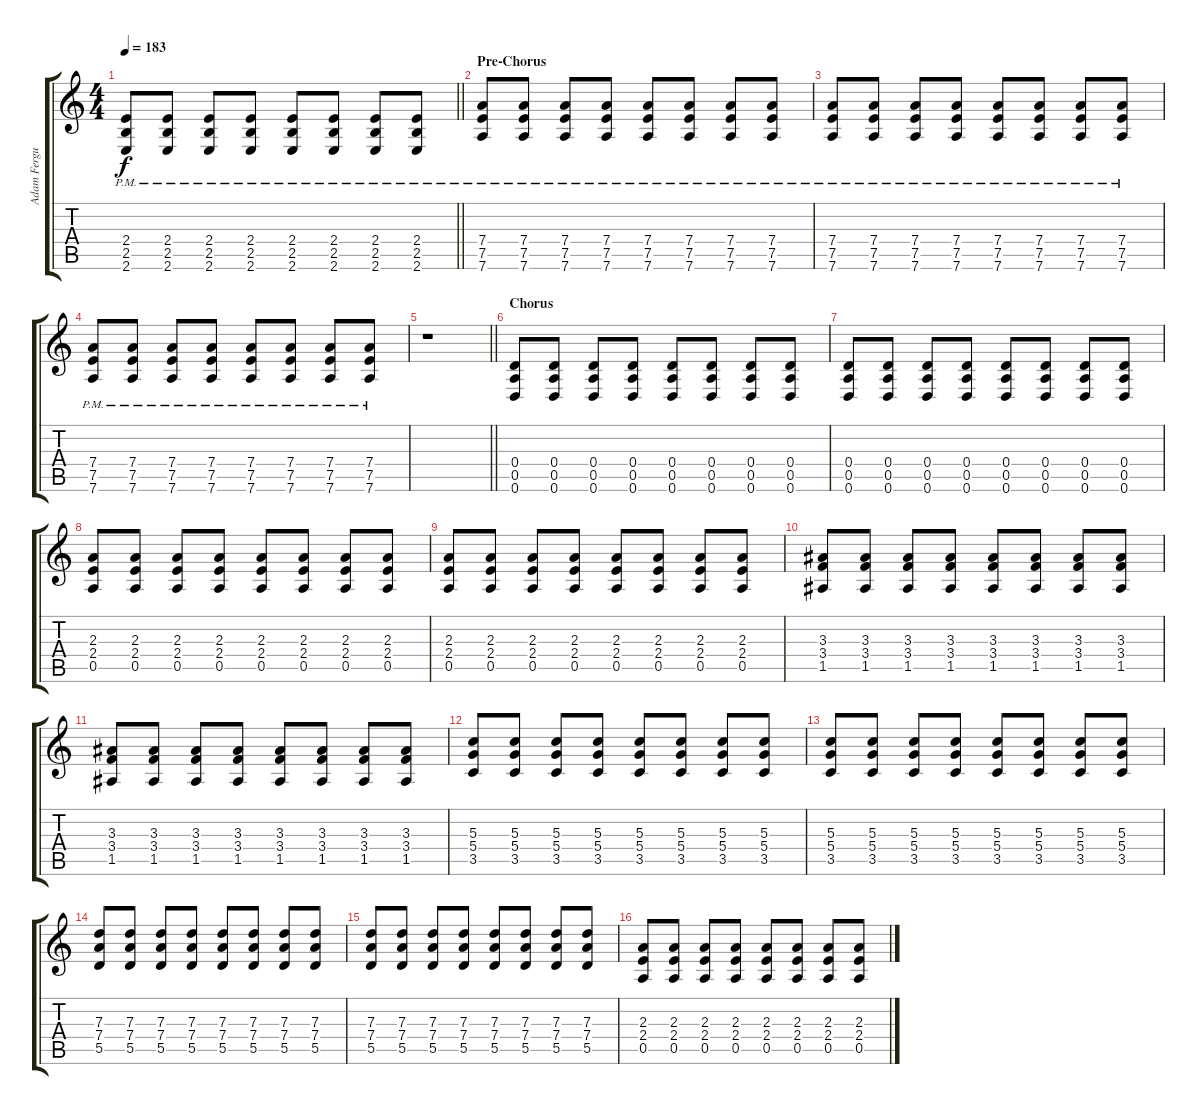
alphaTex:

\track ("Adam Ferguson - Guitar" "Adam Fergu") {instrument distortionguitar}
\staff {score tabs}
\tuning (D4 B3 G3 D3 A2 D2) {hide}
\ts (4 4)
\tempo 183
\clef g2
\barLineRight lightlight
\ks c
(2.4{pm} 2.5{pm} 2.6{pm}).8{dy f} (2.4{pm} 2.5{pm} 2.6{pm}).8 (2.4{pm} 2.5{pm} 2.6{pm}).8 (2.4{pm} 2.5{pm} 2.6{pm}).8 (2.4{pm} 2.5{pm} 2.6{pm}).8 (2.4{pm} 2.5{pm} 2.6{pm}).8 (2.4{pm} 2.5{pm} 2.6{pm}).8 (2.4{pm} 2.5{pm} 2.6{pm}).8 |
\section ("" "Pre-Chorus")
(7.4{pm} 7.5{pm} 7.6{pm}).8 (7.4{pm} 7.5{pm} 7.6{pm}).8 (7.4{pm} 7.5{pm} 7.6{pm}).8 (7.4{pm} 7.5{pm} 7.6{pm}).8 (7.4{pm} 7.5{pm} 7.6{pm}).8 (7.4{pm} 7.5{pm} 7.6{pm}).8 (7.4{pm} 7.5{pm} 7.6{pm}).8 (7.4{pm} 7.5{pm} 7.6{pm}).8 |
(7.4{pm} 7.5{pm} 7.6{pm}).8 (7.4{pm} 7.5{pm} 7.6{pm}).8 (7.4{pm} 7.5{pm} 7.6{pm}).8 (7.4{pm} 7.5{pm} 7.6{pm}).8 (7.4{pm} 7.5{pm} 7.6{pm}).8 (7.4{pm} 7.5{pm} 7.6{pm}).8 (7.4{pm} 7.5{pm} 7.6{pm}).8 (7.4{pm} 7.5{pm} 7.6{pm}).8 |
(7.4{pm} 7.5{pm} 7.6{pm}).8 (7.4{pm} 7.5{pm} 7.6{pm}).8 (7.4{pm} 7.5{pm} 7.6{pm}).8 (7.4{pm} 7.5{pm} 7.6{pm}).8 (7.4{pm} 7.5{pm} 7.6{pm}).8 (7.4{pm} 7.5{pm} 7.6{pm}).8 (7.4{pm} 7.5{pm} 7.6{pm}).8 (7.4{pm} 7.5{pm} 7.6{pm}).8 |
\barLineRight lightlight
r.1 |
\section ("" "Chorus")
(0.4 0.5 0.6).8 (0.4 0.5 0.6).8 (0.4 0.5 0.6).8 (0.4 0.5 0.6).8 (0.4 0.5 0.6).8 (0.4 0.5 0.6).8 (0.4 0.5 0.6).8 (0.4 0.5 0.6).8 |
(0.4 0.5 0.6).8 (0.4 0.5 0.6).8 (0.4 0.5 0.6).8 (0.4 0.5 0.6).8 (0.4 0.5 0.6).8 (0.4 0.5 0.6).8 (0.4 0.5 0.6).8 (0.4 0.5 0.6).8 |
(2.3 2.4 0.5).8 (2.3 2.4 0.5).8 (2.3 2.4 0.5).8 (2.3 2.4 0.5).8 (2.3 2.4 0.5).8 (2.3 2.4 0.5).8 (2.3 2.4 0.5).8 (2.3 2.4 0.5).8 |
(2.3 2.4 0.5).8 (2.3 2.4 0.5).8 (2.3 2.4 0.5).8 (2.3 2.4 0.5).8 (2.3 2.4 0.5).8 (2.3 2.4 0.5).8 (2.3 2.4 0.5).8 (2.3 2.4 0.5).8 |
(3.3 3.4 1.5).8 (3.3 3.4 1.5).8 (3.3 3.4 1.5).8 (3.3 3.4 1.5).8 (3.3 3.4 1.5).8 (3.3 3.4 1.5).8 (3.3 3.4 1.5).8 (3.3 3.4 1.5).8 |
(3.3 3.4 1.5).8 (3.3 3.4 1.5).8 (3.3 3.4 1.5).8 (3.3 3.4 1.5).8 (3.3 3.4 1.5).8 (3.3 3.4 1.5).8 (3.3 3.4 1.5).8 (3.3 3.4 1.5).8 |
(5.3 5.4 3.5).8 (5.3 5.4 3.5).8 (5.3 5.4 3.5).8 (5.3 5.4 3.5).8 (5.3 5.4 3.5).8 (5.3 5.4 3.5).8 (5.3 5.4 3.5).8 (5.3 5.4 3.5).8 |
(5.3 5.4 3.5).8 (5.3 5.4 3.5).8 (5.3 5.4 3.5).8 (5.3 5.4 3.5).8 (5.3 5.4 3.5).8 (5.3 5.4 3.5).8 (5.3 5.4 3.5).8 (5.3 5.4 3.5).8 |
(7.3 7.4 5.5).8 (7.3 7.4 5.5).8 (7.3 7.4 5.5).8 (7.3 7.4 5.5).8 (7.3 7.4 5.5).8 (7.3 7.4 5.5).8 (7.3 7.4 5.5).8 (7.3 7.4 5.5).8 |
(7.3 7.4 5.5).8 (7.3 7.4 5.5).8 (7.3 7.4 5.5).8 (7.3 7.4 5.5).8 (7.3 7.4 5.5).8 (7.3 7.4 5.5).8 (7.3 7.4 5.5).8 (7.3 7.4 5.5).8 |
(2.3 2.4 0.5).8 (2.3 2.4 0.5).8 (2.3 2.4 0.5).8 (2.3 2.4 0.5).8 (2.3 2.4 0.5).8 (2.3 2.4 0.5).8 (2.3 2.4 0.5).8 (2.3 2.4 0.5).8
